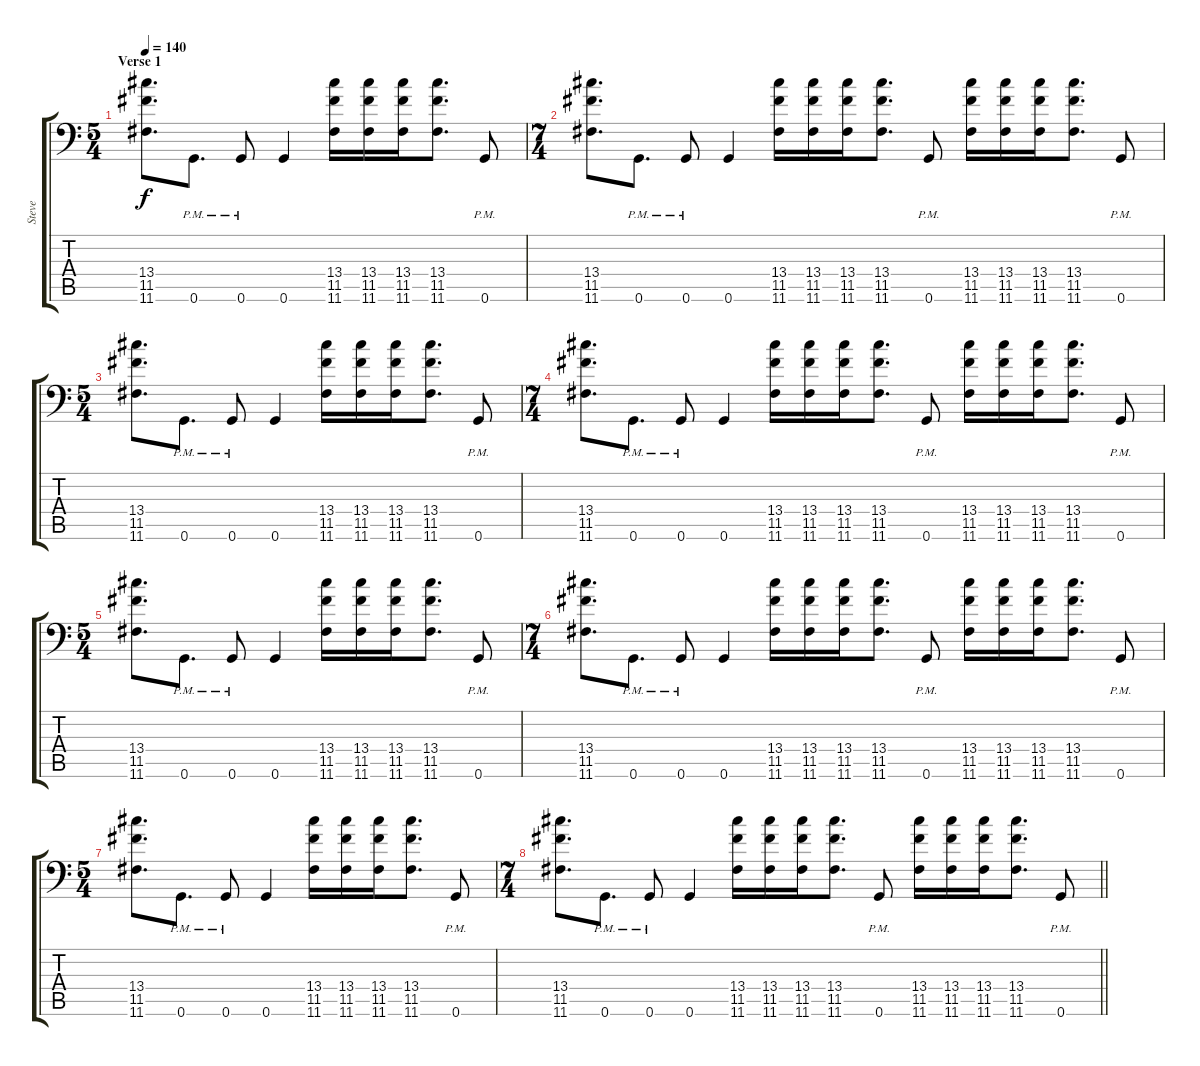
\track ("Steve" "Steve") {instrument distortionguitar}
\staff {score tabs}
\tuning (D4 A3 F3 C3 G2 G1) {hide}
\ts (5 4)
\section ("" "Verse 1")
\tempo 140
\clef f4
\ks c
(13.4 11.5 11.6).8{d dy f} 0.6{pm}.8{d} 0.6{pm}.8 0.6.4 (13.4 11.5 11.6).16 (13.4 11.5 11.6).16 (13.4 11.5 11.6).16 (13.4 11.5 11.6).8{d} 0.6{pm}.8 |
\ts (7 4)
(13.4 11.5 11.6).8{d} 0.6{pm}.8{d} 0.6{pm}.8 0.6.4 (13.4 11.5 11.6).16 (13.4 11.5 11.6).16 (13.4 11.5 11.6).16 (13.4 11.5 11.6).8{d} 0.6{pm}.8 (13.4 11.5 11.6).16 (13.4 11.5 11.6).16 (13.4 11.5 11.6).16 (13.4 11.5 11.6).8{d} 0.6{pm}.8 |
\ts (5 4)
(13.4 11.5 11.6).8{d} 0.6{pm}.8{d} 0.6{pm}.8 0.6.4 (13.4 11.5 11.6).16 (13.4 11.5 11.6).16 (13.4 11.5 11.6).16 (13.4 11.5 11.6).8{d} 0.6{pm}.8 |
\ts (7 4)
(13.4 11.5 11.6).8{d} 0.6{pm}.8{d} 0.6{pm}.8 0.6.4 (13.4 11.5 11.6).16 (13.4 11.5 11.6).16 (13.4 11.5 11.6).16 (13.4 11.5 11.6).8{d} 0.6{pm}.8 (13.4 11.5 11.6).16 (13.4 11.5 11.6).16 (13.4 11.5 11.6).16 (13.4 11.5 11.6).8{d} 0.6{pm}.8 |
\ts (5 4)
(13.4 11.5 11.6).8{d} 0.6{pm}.8{d} 0.6{pm}.8 0.6.4 (13.4 11.5 11.6).16 (13.4 11.5 11.6).16 (13.4 11.5 11.6).16 (13.4 11.5 11.6).8{d} 0.6{pm}.8 |
\ts (7 4)
(13.4 11.5 11.6).8{d} 0.6{pm}.8{d} 0.6{pm}.8 0.6.4 (13.4 11.5 11.6).16 (13.4 11.5 11.6).16 (13.4 11.5 11.6).16 (13.4 11.5 11.6).8{d} 0.6{pm}.8 (13.4 11.5 11.6).16 (13.4 11.5 11.6).16 (13.4 11.5 11.6).16 (13.4 11.5 11.6).8{d} 0.6{pm}.8 |
\ts (5 4)
(13.4 11.5 11.6).8{d} 0.6{pm}.8{d} 0.6{pm}.8 0.6.4 (13.4 11.5 11.6).16 (13.4 11.5 11.6).16 (13.4 11.5 11.6).16 (13.4 11.5 11.6).8{d} 0.6{pm}.8 |
\ts (7 4)
\barLineRight lightlight
(13.4 11.5 11.6).8{d} 0.6{pm}.8{d} 0.6{pm}.8 0.6.4 (13.4 11.5 11.6).16 (13.4 11.5 11.6).16 (13.4 11.5 11.6).16 (13.4 11.5 11.6).8{d} 0.6{pm}.8 (13.4 11.5 11.6).16 (13.4 11.5 11.6).16 (13.4 11.5 11.6).16 (13.4 11.5 11.6).8{d} 0.6{pm}.8
